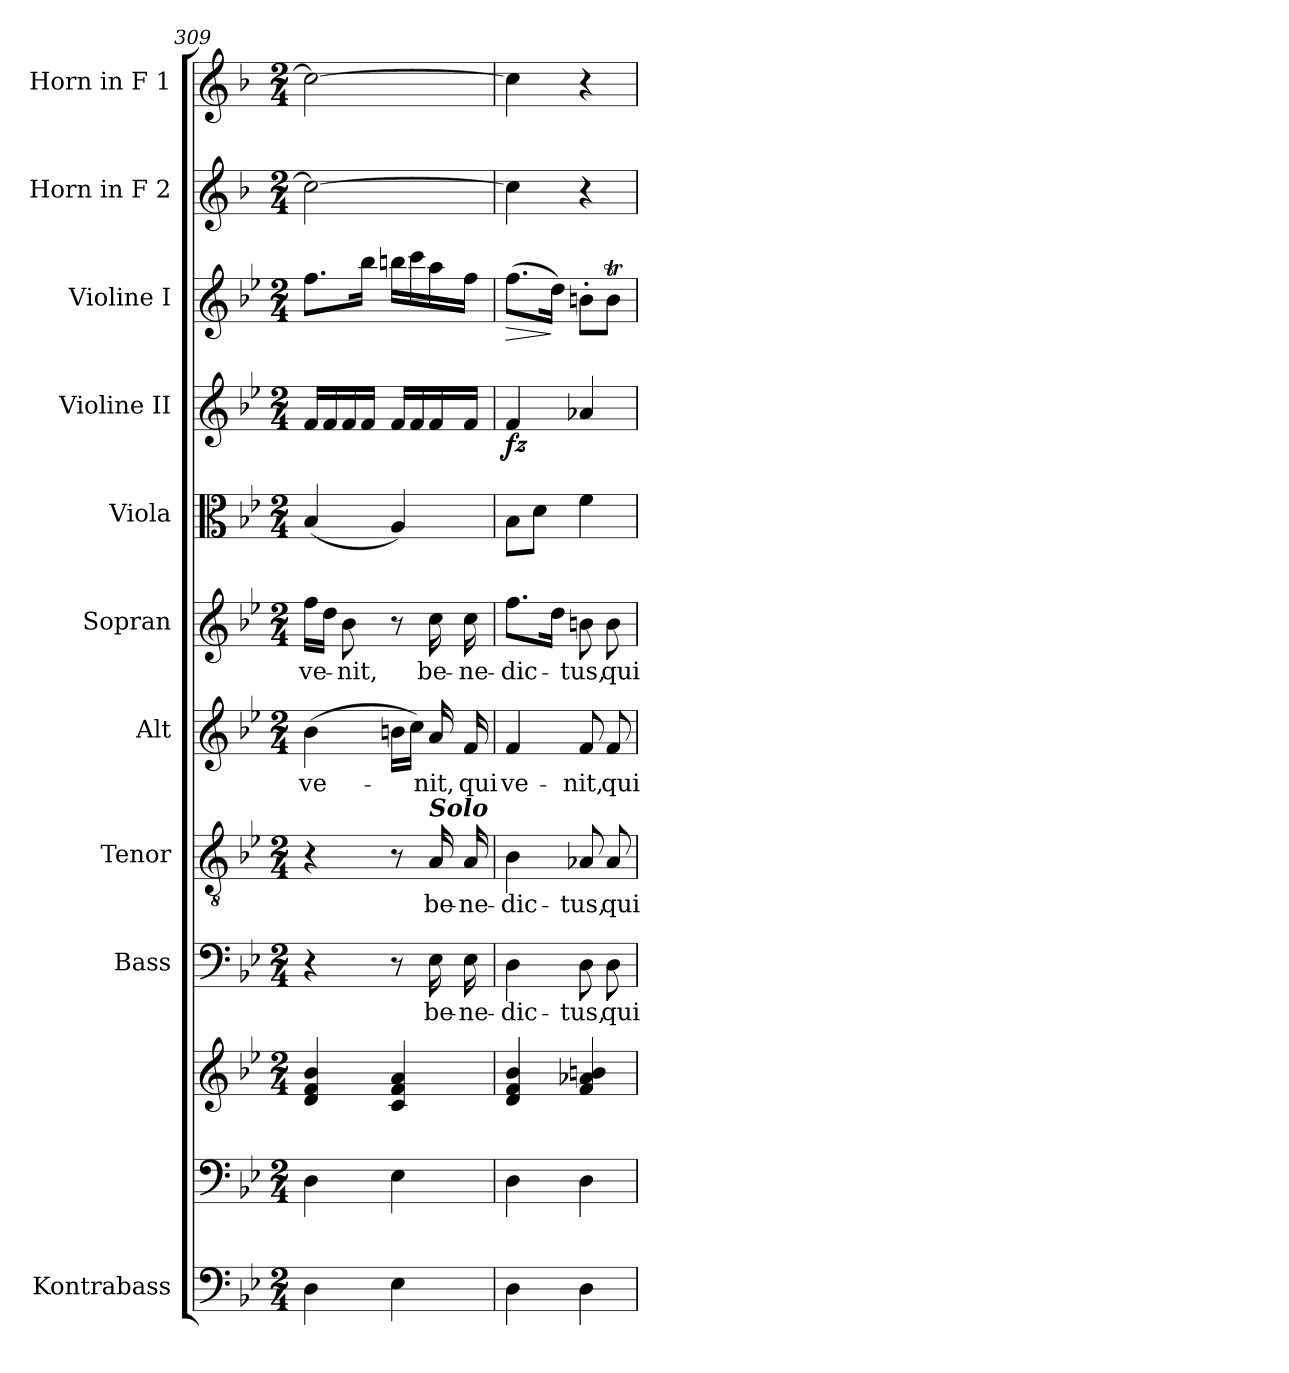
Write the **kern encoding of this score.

**kern	**kern	**kern	**kern	**text	**kern	**text	**kern	**text	**kern	**text	**kern	**kern	**dynam	**kern	**dynam	**kern	**kern
*part11	*part10	*part10	*part9	*part9	*part8	*part8	*part7	*part7	*part6	*part6	*part5	*part4	*part4	*part3	*part3	*part2	*part1
*staff12	*staff11	*staff10	*staff9	*staff9	*staff8	*staff8	*staff7	*staff7	*staff6	*staff6	*staff5	*staff4	*staff4	*staff3	*staff3	*staff2	*staff1
*I"Kontrabass	*	*	*I"Bass	*	*I"Tenor	*	*I"Alt	*	*I"Sopran	*	*I"Viola	*I"Violine II	*	*I"Violine I	*	*I"Horn in F 2	*I"Horn in F 1
*I'Kb.	*	*	*I'B	*	*I'T	*	*I'A	*	*I'S	*	*I'Vla.	*I'Vl. II	*	*I'Vl. I	*	*I'Hrn. 2	*I'Hrn. 1
!!LO:PB:g=z
*clefF4	*clefF4	*clefG2	*clefF4	*	*clefGv2	*	*clefG2	*	*clefG2	*	*clefC3	*clefG2	*	*clefG2	*	*clefG2	*clefG2
*ITrd7c12	*	*	*	*	*	*	*	*	*	*	*	*	*	*	*	*ITrd4c7	*ITrd4c7
*k[b-e-]	*k[b-e-]	*k[b-e-]	*k[b-e-]	*	*k[b-e-]	*	*k[b-e-]	*	*k[b-e-]	*	*k[b-e-]	*k[b-e-]	*	*k[b-e-]	*	*k[b-e-]	*k[b-e-]
*B-:	*B-:	*B-:	*B-:	*	*B-:	*	*B-:	*	*B-:	*	*B-:	*B-:	*	*B-:	*	*B-:	*B-:
*M2/4	*M2/4	*M2/4	*M2/4	*	*M2/4	*	*M2/4	*	*M2/4	*	*M2/4	*M2/4	*	*M2/4	*	*M2/4	*M2/4
=309	=309	=309	=309	=309	=309	=309	=309	=309	=309	=309	=309	=309	=309	=309	=309	=309	=309
!	!	!	!	!	!	!	!	!LO:LY:b	!	!LO:LY:b	!	!	!	!	!	!	!
4DD\	4D\	4d/ 4f/ 4b-/	4r	.	4r	.	(>4b-\	ve-	16ff\LL	ve-	(<4B-/	16f/LL	.	8.ff\L	.	2f\_	2f\_
.	.	.	.	.	.	.	.	.	16dd\JJ	.	.	16f/	.	.	.	.	.
!	!	!	!	!	!	!	!	!	!	!LO:LY:b	!	!	!	!	!	!	!
.	.	.	.	.	.	.	.	.	8b-\	-nit,	.	16f/	.	.	.	.	.
.	.	.	.	.	.	.	.	.	.	.	.	16f/JJ	.	16bb-\Jk	.	.	.
4EE-\	4E-\	4c/ 4f/ 4a/	8r	.	8r	.	16bn\LL	.	8r	.	4A/)	16f/LL	.	16bbn\LL	.	.	.
.	.	.	.	.	.	.	16cc\JJ)	.	.	.	.	16f/	.	16ccc\	.	.	.
!	!	!	!	!	!LO:TX:a:Bi:t=Solo	!	!	!	!	!	!	!	!	!	!	!	!
!	!	!	!	!LO:LY:b	!	!LO:LY:b	!	!LO:LY:b	!	!LO:LY:b	!	!	!	!	!	!	!
.	.	.	16E-\	be-	16A/	be-	16a/	-nit,	16cc\	be-	.	16f/	.	16aa\	.	.	.
!	!	!	!	!LO:LY:b	!	!LO:LY:b	!	!LO:LY:b	!	!LO:LY:b	!	!	!	!	!	!	!
.	.	.	16E-\	-ne-	16A/	-ne-	16f/	qui	16cc\	-ne-	.	16f/JJ	.	16ff\JJ	.	.	.
=310	=310	=310	=310	=310	=310	=310	=310	=310	=310	=310	=310	=310	=310	=310	=310	=310	=310
!	!	!	!	!LO:LY:b	!	!LO:LY:b	!	!LO:LY:b	!	!LO:LY:b	!	!	!LO:DY:b	!	!LO:HP:b	!	!
4DD\	4D\	4d/ 4f/ 4b-/	4D\	-dic-	4B-\	-dic-	4f/	ve-	8.ff\L	-dic-	8B-\L	4f/	fz	(>8.ff\L	>	4f\]	4f\]
.	.	.	.	.	.	.	.	.	.	.	8d\J	.	.	.	.	.	.
.	.	.	.	.	.	.	.	.	16dd\Jk	.	.	.	.	16dd\Jk)	]	.	.
!	!	!	!	!LO:LY:b	!	!LO:LY:b	!	!LO:LY:b	!	!LO:LY:b	!	!	!	!	!	!	!
4DD\	4D\	4f/ 4a-X/ 4bn/	8D\	-tus,	8A-X/	-tus,	8f/	-nit,	8bn\	-tus,	4f\	4a-X/	.	8bn'>\L	.	4r	4r
!	!	!	!	!LO:LY:b	!	!LO:LY:b	!	!LO:LY:b	!	!LO:LY:b	!	!	!	!	!	!	!
.	.	.	8D\	qui	8A-/	qui	8f/	qui	8b\	qui	.	.	.	8bt\J	.	.	.
=	=	=	=	=	=	=	=	=	=	=	=	=	=	=	=	=	=
*-	*-	*-	*-	*-	*-	*-	*-	*-	*-	*-	*-	*-	*-	*-	*-	*-	*-
